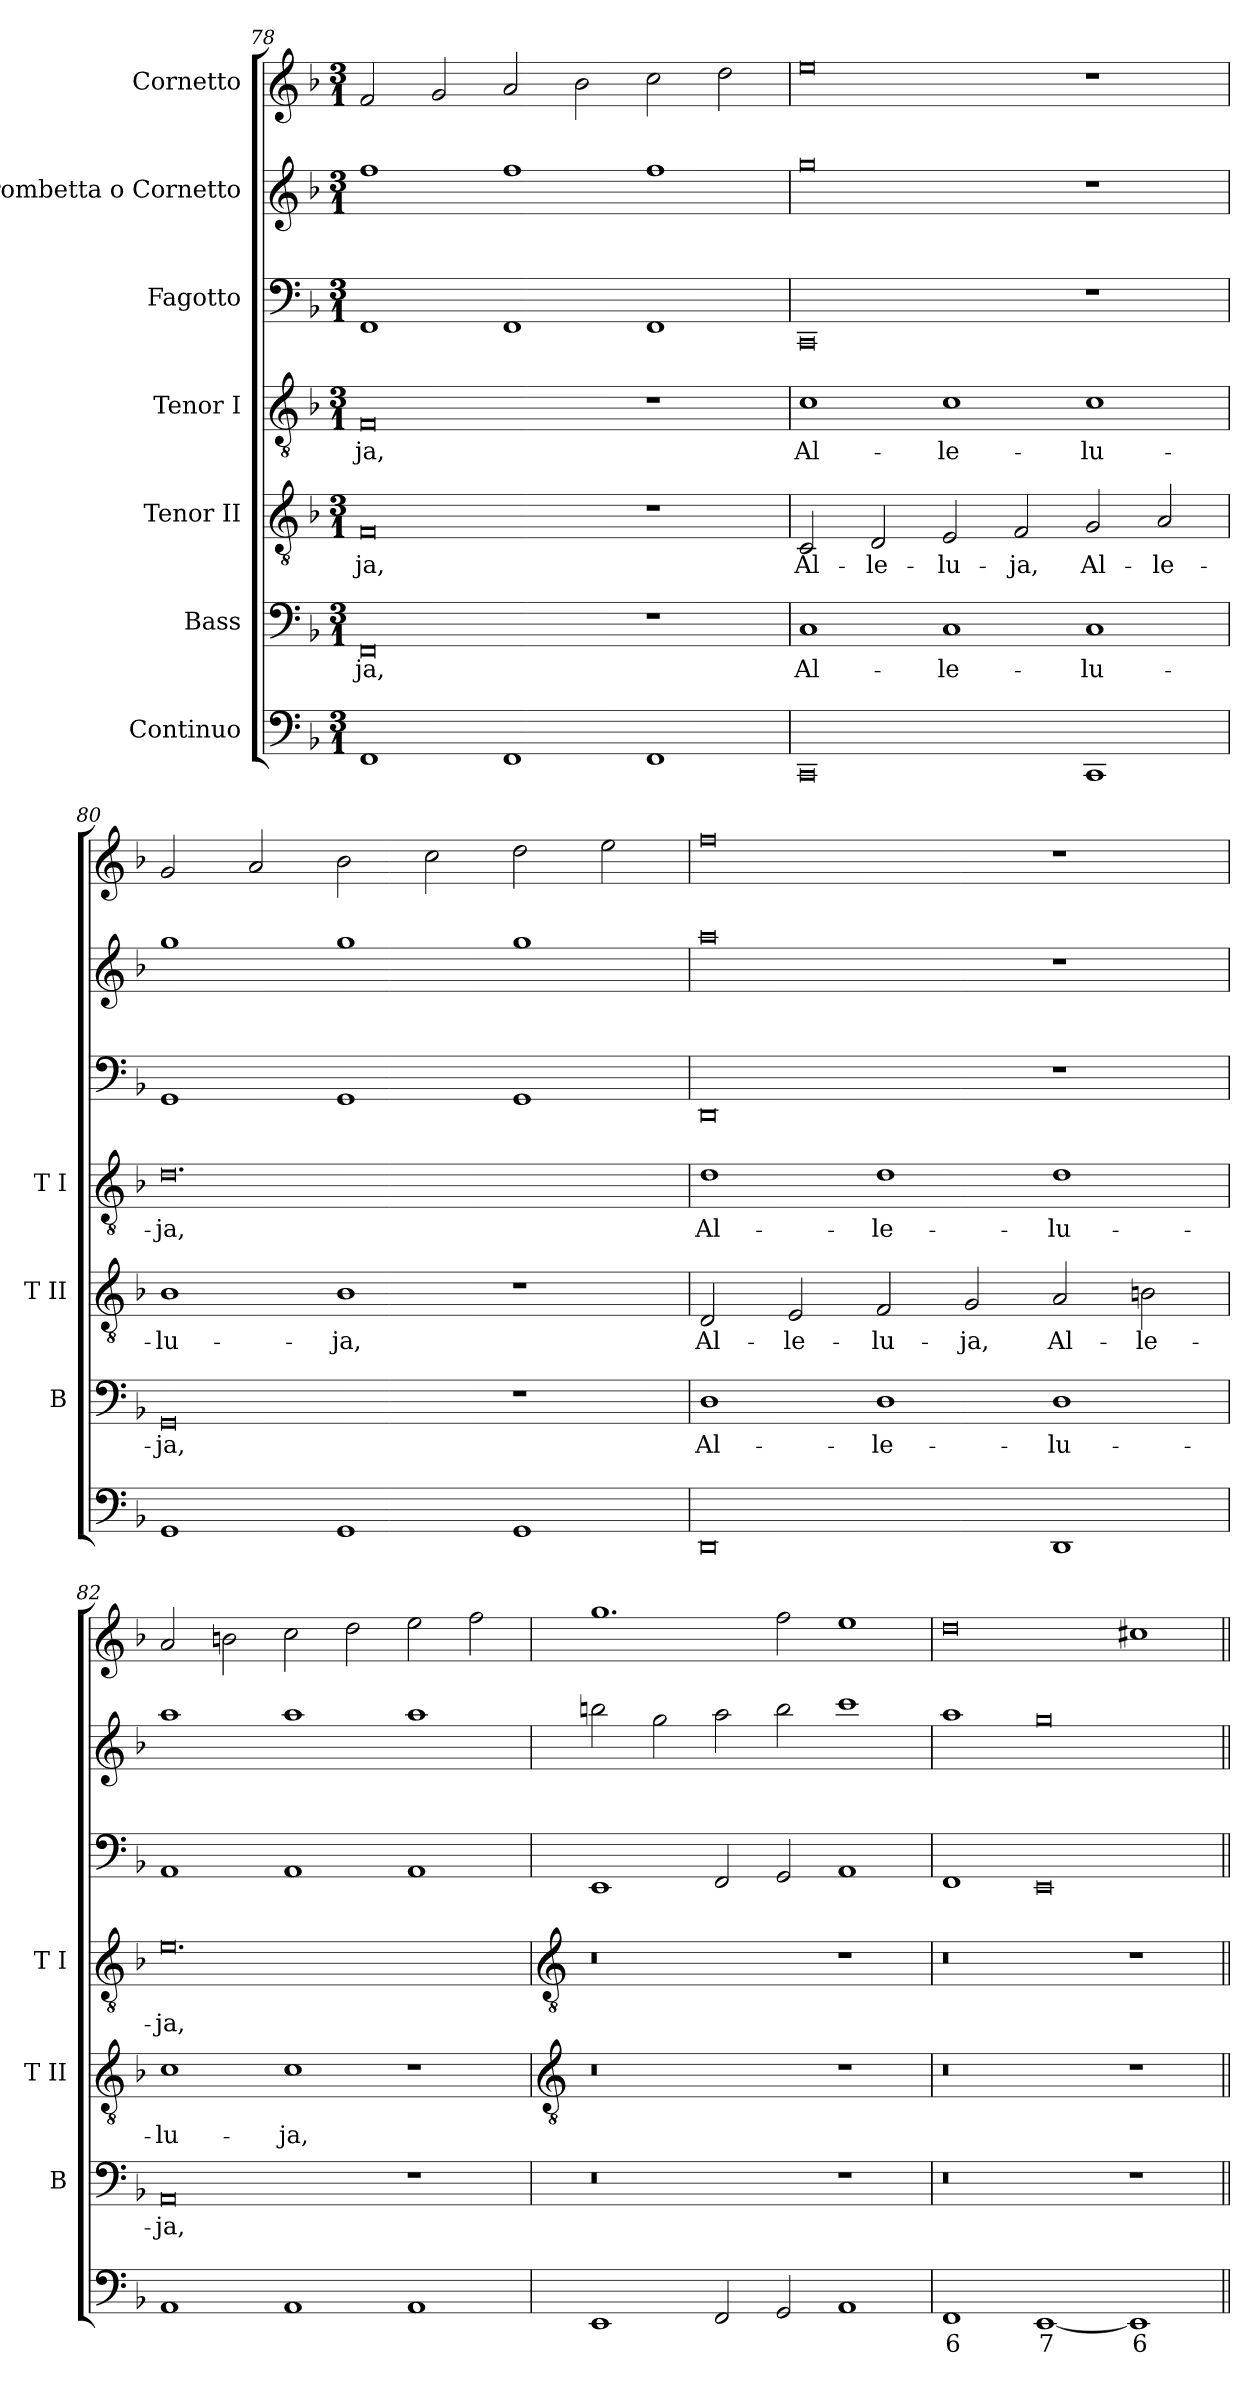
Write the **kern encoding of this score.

**kern	**text	**kern	**text	**kern	**text	**kern	**text	**kern	**kern	**kern
*part7	*part7	*part6	*part6	*part5	*part5	*part4	*part4	*part3	*part2	*part1
*staff7	*staff7	*staff6	*staff6	*staff5	*staff5	*staff4	*staff4	*staff3	*staff2	*staff1
*I"Continuo	*	*I"Bass	*	*I"Tenor II	*	*I"Tenor I	*	*I"Fagotto	*I"Trombetta o Cornetto	*I"Cornetto
*	*	*I'B	*	*I'T II	*	*I'T I	*	*	*	*
*clefF4	*	*clefF4	*	*clefGv2	*	*clefGv2	*	*clefF4	*clefG2	*clefG2
*k[b-]	*	*k[b-]	*	*k[b-]	*	*k[b-]	*	*k[b-]	*k[b-]	*k[b-]
*F:	*	*F:	*	*F:	*	*F:	*	*F:	*F:	*F:
*M3/1	*	*M3/1	*	*M3/1	*	*M3/1	*	*M3/1	*M3/1	*M3/1
=78	=78	=78	=78	=78	=78	=78	=78	=78	=78	=78
!	!	!	!LO:LY:b	!	!LO:LY:b	!	!LO:LY:b	!	!	!
1FF	.	0FF	-ja,	0F	-ja,	0F	-ja,	1FF	1ff	2f
.	.	.	.	.	.	.	.	.	.	2g
1FF	.	.	.	.	.	.	.	1FF	1ff	2a
.	.	.	.	.	.	.	.	.	.	2b-
1FF	.	1r	.	1r	.	1r	.	1FF	1ff	2cc
.	.	.	.	.	.	.	.	.	.	2dd
=79	=79	=79	=79	=79	=79	=79	=79	=79	=79	=79
!	!	!	!LO:LY:b	!	!LO:LY:b	!	!LO:LY:b	!	!	!
0CC	.	1C	Al-	2C	Al-	1c	Al-	0CC	0gg	0ee
!	!	!	!	!	!LO:LY:b	!	!	!	!	!
.	.	.	.	2D	-le-	.	.	.	.	.
!	!	!	!LO:LY:b	!	!LO:LY:b	!	!LO:LY:b	!	!	!
.	.	1C	-le-	2E	-lu-	1c	-le-	.	.	.
!	!	!	!	!	!LO:LY:b	!	!	!	!	!
.	.	.	.	2F	-ja,	.	.	.	.	.
!	!	!	!LO:LY:b	!	!LO:LY:b	!	!LO:LY:b	!	!	!
1CC	.	1C	-lu-	2G	Al-	1c	-lu-	1r	1r	1r
!	!	!	!	!	!LO:LY:b	!	!	!	!	!
.	.	.	.	2A	-le-	.	.	.	.	.
=80	=80	=80	=80	=80	=80	=80	=80	=80	=80	=80
!	!	!	!LO:LY:b	!	!LO:LY:b	!	!LO:LY:b	!	!	!
1GG	.	0GG	-ja,	1B-	-lu-	0.d	-ja,	1GG	1gg	2g
.	.	.	.	.	.	.	.	.	.	2a
!	!	!	!	!	!LO:LY:b	!	!	!	!	!
1GG	.	.	.	1B-	-ja,	.	.	1GG	1gg	2b-
.	.	.	.	.	.	.	.	.	.	2cc
1GG	.	1r	.	1r	.	.	.	1GG	1gg	2dd
.	.	.	.	.	.	.	.	.	.	2ee
=81	=81	=81	=81	=81	=81	=81	=81	=81	=81	=81
!	!	!	!LO:LY:b	!	!LO:LY:b	!	!LO:LY:b	!	!	!
0DD	.	1D	Al-	2D	Al-	1d	Al-	0DD	0aa	0ff
!	!	!	!	!	!LO:LY:b	!	!	!	!	!
.	.	.	.	2E	-le-	.	.	.	.	.
!	!	!	!LO:LY:b	!	!LO:LY:b	!	!LO:LY:b	!	!	!
.	.	1D	-le-	2F	-lu-	1d	-le-	.	.	.
!	!	!	!	!	!LO:LY:b	!	!	!	!	!
.	.	.	.	2G	-ja,	.	.	.	.	.
!	!	!	!LO:LY:b	!	!LO:LY:b	!	!LO:LY:b	!	!	!
1DD	.	1D	-lu-	2A	Al-	1d	-lu-	1r	1r	1r
!	!	!	!	!	!LO:LY:b	!	!	!	!	!
.	.	.	.	2Bn	-le-	.	.	.	.	.
=82	=82	=82	=82	=82	=82	=82	=82	=82	=82	=82
!	!	!	!LO:LY:b	!	!LO:LY:b	!	!LO:LY:b	!	!	!
1AA	.	0AA	-ja,	1c	-lu-	0.e	-ja,	1AA	1aa	2a
.	.	.	.	.	.	.	.	.	.	2bn
!	!	!	!	!	!LO:LY:b	!	!	!	!	!
1AA	.	.	.	1c	-ja,	.	.	1AA	1aa	2cc
.	.	.	.	.	.	.	.	.	.	2dd
1AA	.	1r	.	1r	.	.	.	1AA	1aa	2ee
.	.	.	.	.	.	.	.	.	.	2ff
!!LO:LB:g=z
=83	=83	=83	=83	=83	=83	=83	=83	=83	=83	=83
*	*	*	*	*clefGv2	*	*clefGv2	*	*	*	*
1EE	.	0r	.	0r	.	0r	.	1EE	2bbn	1.gg
.	.	.	.	.	.	.	.	.	2gg	.
2FF	.	.	.	.	.	.	.	2FF	2aa	.
2GG	.	.	.	.	.	.	.	2GG	2bb	2ff
1AA	.	1r	.	1r	.	1r	.	1AA	1ccc	1ee
=84	=84	=84	=84	=84	=84	=84	=84	=84	=84	=84
!	!LO:LY:b	!	!	!	!	!	!	!	!	!
1FF	6	0r	.	0r	.	0r	.	1FF	1aa	0dd
!	!LO:LY:b	!	!	!	!	!	!	!	!	!
[1EE	7	.	.	.	.	.	.	0EE	0gg	.
!	!LO:LY:b	!	!	!	!	!	!	!	!	!
1EE]	6	1r	.	1r	.	1r	.	.	.	1cc#X
=||	=||	=||	=||	=||	=||	=||	=||	=||	=||	=||
*-	*-	*-	*-	*-	*-	*-	*-	*-	*-	*-
